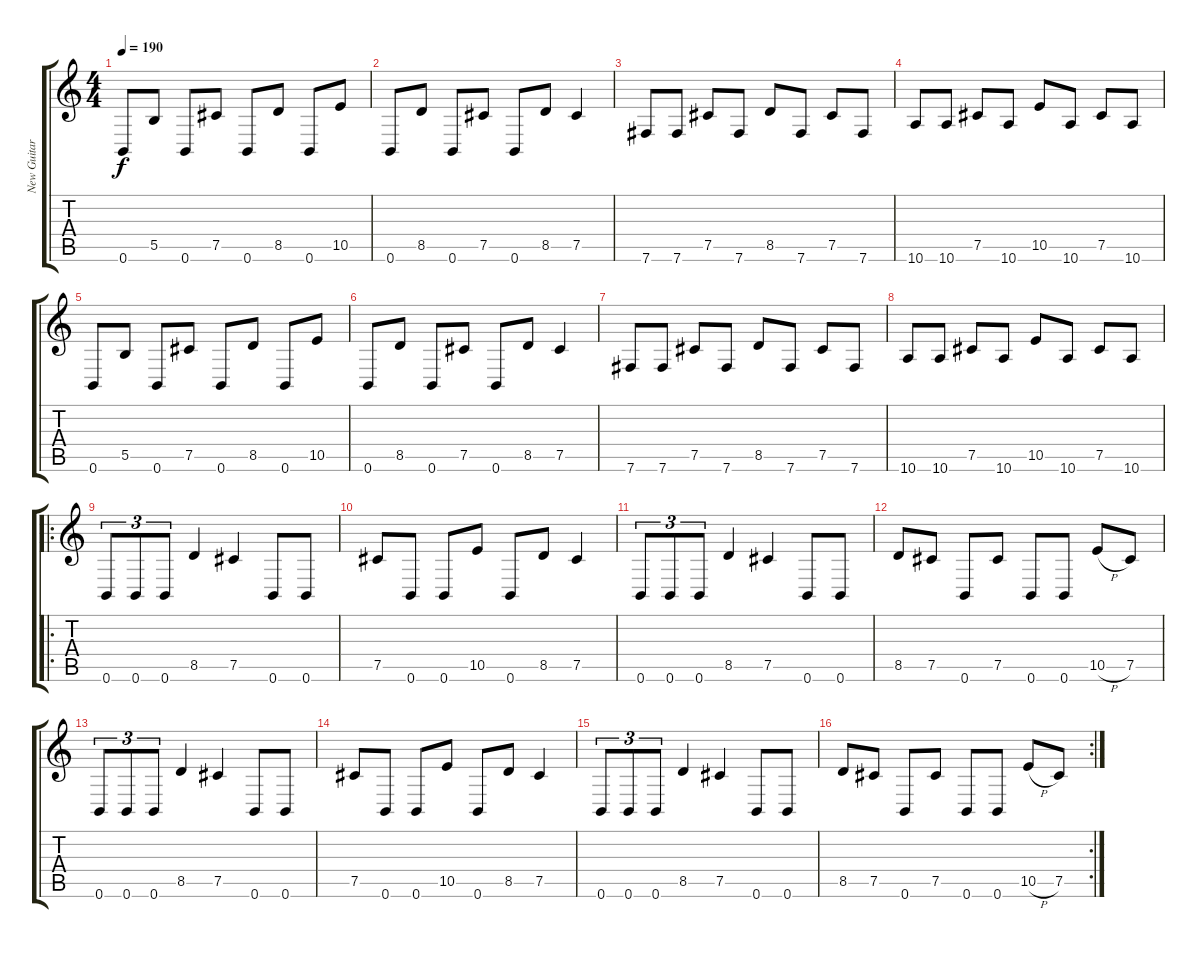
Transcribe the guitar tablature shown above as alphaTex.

\track ("New Guitar" "New Guitar") {instrument distortionguitar}
\staff {score tabs}
\tuning (Db4 Ab3 E3 B2 Gb2 B1) {hide}
\ts (4 4)
\tempo 190
\clef g2
\ks c
0.6.8{dy f} 5.5.8 0.6.8 7.5.8 0.6.8 8.5.8 0.6.8 10.5.8 |
0.6.8 8.5.8 0.6.8 7.5.8 0.6.8 8.5.8 7.5.4 |
7.6.8 7.6.8 7.5.8 7.6.8 8.5.8 7.6.8 7.5.8 7.6.8 |
10.6.8 10.6.8 7.5.8 10.6.8 10.5.8 10.6.8 7.5.8 10.6.8 |
0.6.8 5.5.8 0.6.8 7.5.8 0.6.8 8.5.8 0.6.8 10.5.8 |
0.6.8 8.5.8 0.6.8 7.5.8 0.6.8 8.5.8 7.5.4 |
7.6.8 7.6.8 7.5.8 7.6.8 8.5.8 7.6.8 7.5.8 7.6.8 |
10.6.8 10.6.8 7.5.8 10.6.8 10.5.8 10.6.8 7.5.8 10.6.8 |
\ro
0.6.8{tu (3 2)} 0.6.8{tu (3 2)} 0.6.8{tu (3 2)} 8.5.4 7.5.4 0.6.8 0.6.8 |
7.5.8 0.6.8 0.6.8 10.5.8 0.6.8 8.5.8 7.5.4 |
0.6.8{tu (3 2)} 0.6.8{tu (3 2)} 0.6.8{tu (3 2)} 8.5.4 7.5.4 0.6.8 0.6.8 |
8.5.8 7.5.8 0.6.8 7.5.8 0.6.8 0.6.8 10.5{h}.8 7.5.8 |
0.6.8{tu (3 2)} 0.6.8{tu (3 2)} 0.6.8{tu (3 2)} 8.5.4 7.5.4 0.6.8 0.6.8 |
7.5.8 0.6.8 0.6.8 10.5.8 0.6.8 8.5.8 7.5.4 |
0.6.8{tu (3 2)} 0.6.8{tu (3 2)} 0.6.8{tu (3 2)} 8.5.4 7.5.4 0.6.8 0.6.8 |
\rc 2
8.5.8 7.5.8 0.6.8 7.5.8 0.6.8 0.6.8 10.5{h}.8 7.5.8
